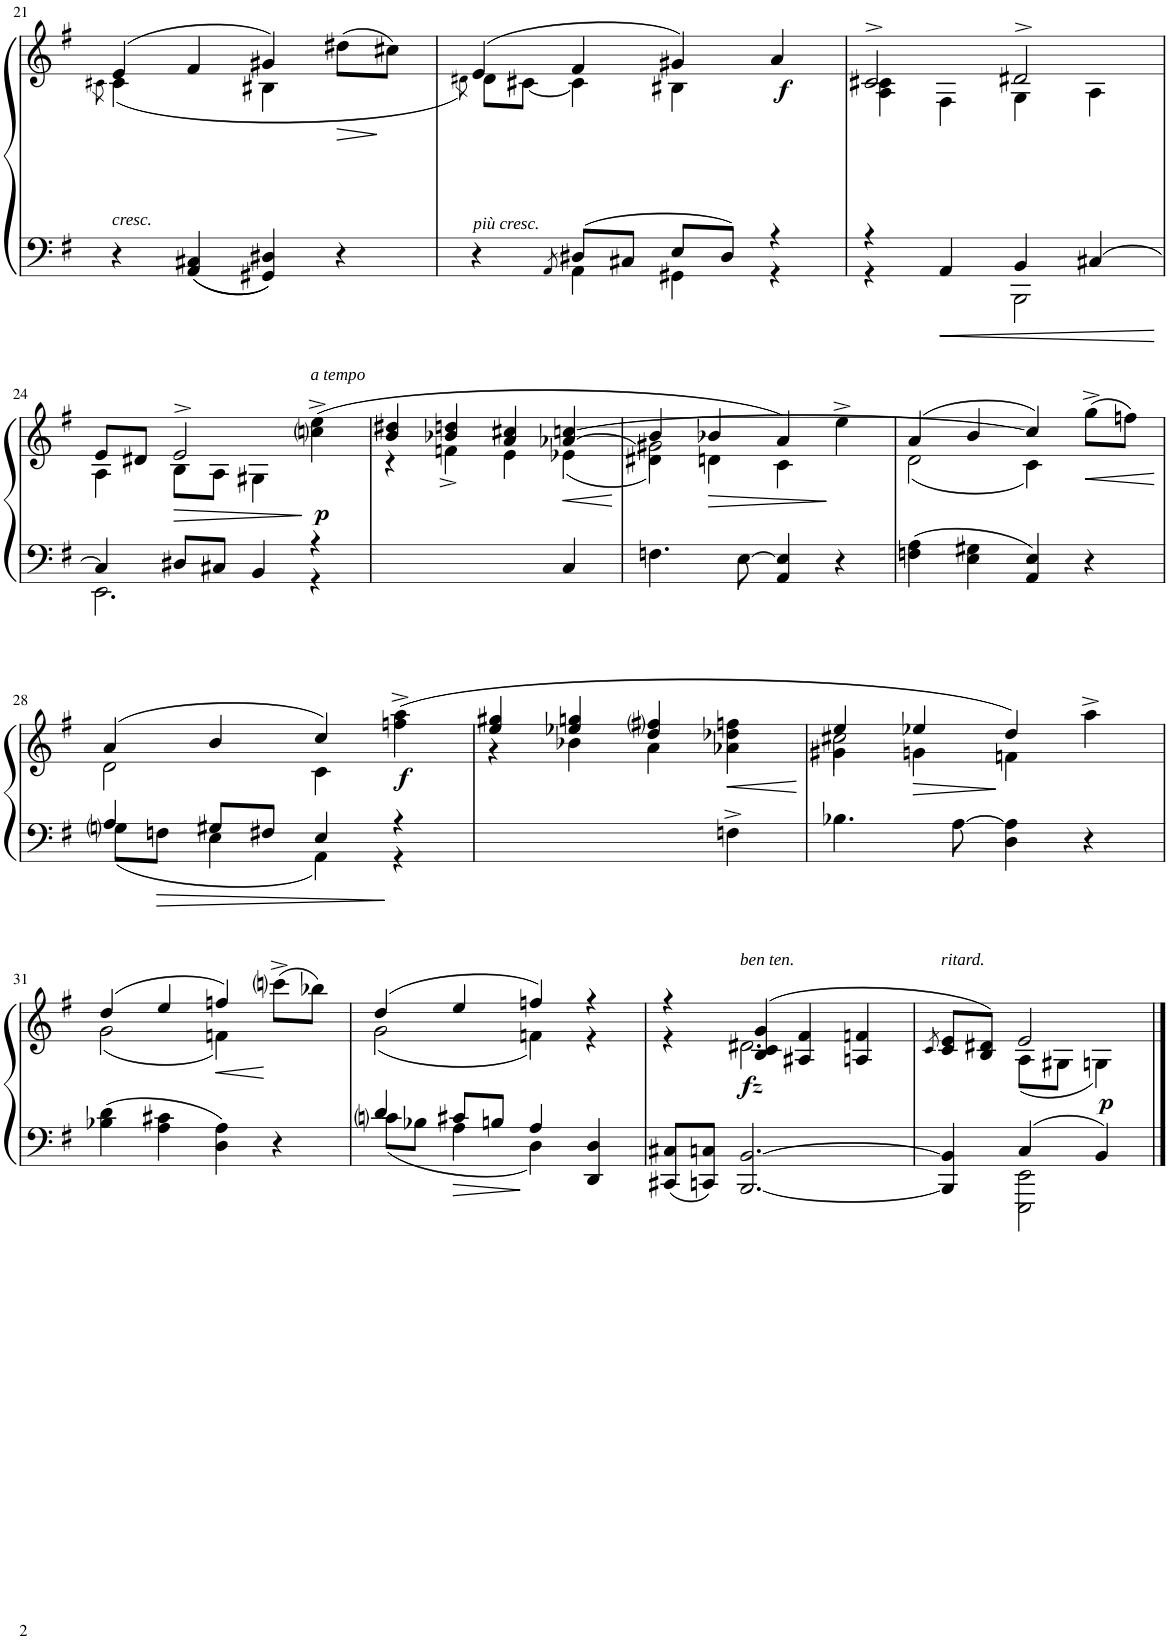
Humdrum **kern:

**kern	**kern	**dynam
*part1	*part1	*part1
*staff2	*staff1	*staff1/2
*I"Midi_1	*	*
!!LO:PB:g=z
*clefF4	*clefG2	*
*k[f#]	*k[f#]	*
*G:	*G:	*
*M4/4	*M4/4	*
*met(c)	*met(c)	*
=21	=21	=21
*	*^	*
.	.	8qc#X\	.
!	!LO:TX:b:i:t=cresc.	!	!
4r	(4e/	(4c#\	.
4AA/ 4C#X/	4f#/	4ryy	.
4GG#X/ 4D#X/	4g#X/)	4B#X\	.
!	!	!	!LO:HP:b
4r	(8dd#X\L	4ryy	>
.	8cc#X\J)	.	]
=22	=22	=22	=22
.	.	8qd#X\)	.
*^	*	*	*
!	!	!LO:TX:b:i:t=più cresc.	!	!
4r	4ryy	(4e/	8d#\L	.
.	.	.	[8c#X\J	.
8qAA/	.	.	.	.
8D#X/L	4AA\	4f#/	4c#\]	.
8C#X/J	.	.	.	.
8E/L	4GG#X\	4g#X/)	4B#X\	.
8D#/J	.	.	.	.
!	!	!	!	!LO:DY:b
4r	4r	4a/	4ryy	f
=23	=23	=23	=23	=23
4r	4r	2c#X^/	4A\ 4c#\	.
4AA/	4ryy	.	4F#\	.
4BB/	2BBB\	2d#X^/	4G\	.
[4C#X/	.	.	4A\	.
!!LO:LB:g=z	!!
=24	=24	=24	=24	=24
4C#/]	2.EE\	8e/L	4A\	.
.	.	8d#X/J	.	.
!	!	!	!	!LO:HP:b
8D#X/L	.	2e^/	8B\L	>
8C#X/J	.	.	8A\J	.
4BB/	.	.	4G#X\	.
!	!	!LO:TX:a:i:t=a tempo	!	!
!	!	!	!	!LO:DY:n=1:b
4r	4r	(4ccni\^ 4ee\^	4ryy	] p
*v	*v	*	*	*
=25	=25	=25	=25
2.ryy	4b/ 4dd#X/	4r	.
.	4b-X/ 4ddn/	4fn^\	.
.	4a/ 4cc#X/	4e\	.
!	!	!	!LO:HP:b
4C/	[4a-X/ [4ccn/	(4e-X\	<
*	*v	*v	*
.	.	[
=26	=26	=26
*	*^	*
*	*	*^	*
4.Fn\	4b/	4d#X\)	2g#X\]	.
!	!	!	!	!LO:HP:b
.	4b-X/	4dn\	.	>
[8E\	.	.	.	.
4AA/ 4E/]	4a/)	4c\	2ryy	.
4r	4ee^\	4ryy	.	]
*	*	*v	*v	*
=27	=27	=27	=27
4Fn\ 4A\	(4a/	(2d\	.
4E\ 4G#X\	4b/	.	.
4AA/ 4E/	4cc/])	4c\)	.
!	!	!	!LO:HP:b
4r	(8gg^\L	4ryy	<
.	8ffn\J)	.	.
*	*v	*v	*
.	.	[
!!LO:LB:g=z
=28	=28	=28
*^	*^	*
4A/	8Gni\L	(4a/	2d\	.
!	!	!	!	!LO:HP:b=2
.	8Fn\J	.	.	>
8G#X/L	4E\	4b/	.	.
8F#X/J	.	.	.	.
4E/	4AA\	4cc/)	4c\	.
!	!	!	!	!LO:DY:b
4r	4r	(4ffn\^ 4aa\^	4ryy	f
*v	*v	*	*	*
=29	=29	=29	=29
2.ryy	4ee/ 4gg#X/	4r	.
.	4ee-X/ 4ggn/	4b-X\	.
.	4dd/ 4ff#i/	4a\	.
!	!	!	!LO:HP:b
4Fn^\	4a-X\ 4dd-X\ 4ffn\	4ryy	<
*	*v	*v	*
.	.	]
=30	=30	=30
*	*^	*
*	*	*^	*
4.B-X\	4ee/	4g#X\	2cc#X\	.
!	!	!	!	!LO:HP:b
.	4ee-X/	4gn\	.	>
[8A\	.	.	.	.
4D\ 4A\]	4dd/)	4fn\	2ryy	[
4r	4aa^\	4ryy	.	.
*	*	*v	*v	*
!!LO:LB:g=z
=31	=31	=31	=31
4B-X\ 4d\	(4dd/	(2g\	.
4A\ 4c#X\	4ee/	.	.
!	!	!	!LO:HP:b
4D\ 4A\	4ffn/)	4fn\)	<
4r	(8cccni^\L	4ryy	]
.	8bb-X\J)	.	.
=32	=32	=32	=32
*^	*	*	*
4d/	8cni\L	(4dd/	(2g\	.
.	8B-X\J	.	.	.
8c#X/L	4A\	4ee/	.	.
8Bn/J	.	.	.	.
4A/	4D\	4ffn/)	4fn\)	[
4DD/ 4D/	4ryy	4r	4r	.
*v	*v	*	*	*
=33	=33	=33	=33
8CC#X/ 8C#X/L	4r	4r	.
8CCn/ 8Cn/J	.	.	.
!	!LO:TX:a:i:t=ben ten.	!	!
!	!	!	!LO:DY:b
[2.BBB/ [2.BB/	(4B/ 4c/ 4g/	2.d#X\	fz
.	4A#X/ 4f#/	.	.
.	4An/ 4fn/	.	.
=34	=34	=34	=34
.	8qc/	.	.
*^	*	*	*
!	!	!LO:TX:a:i:t=ritard.	!	!
4BBB/] 4BB/]	4ryy	8c/ 8e/L	4ryy	.
.	.	8B/ 8d#X/J)	.	.
4C/	2EEE\ 2EE\	2e/	(8A\L	.
.	.	.	8G#X\J	.
!	!	!	!	!LO:DY:b
4BB/	.	.	4Gn\)	p
*v	*v	*	*	*
*	*v	*v	*
==	==	==
*-	*-	*-
